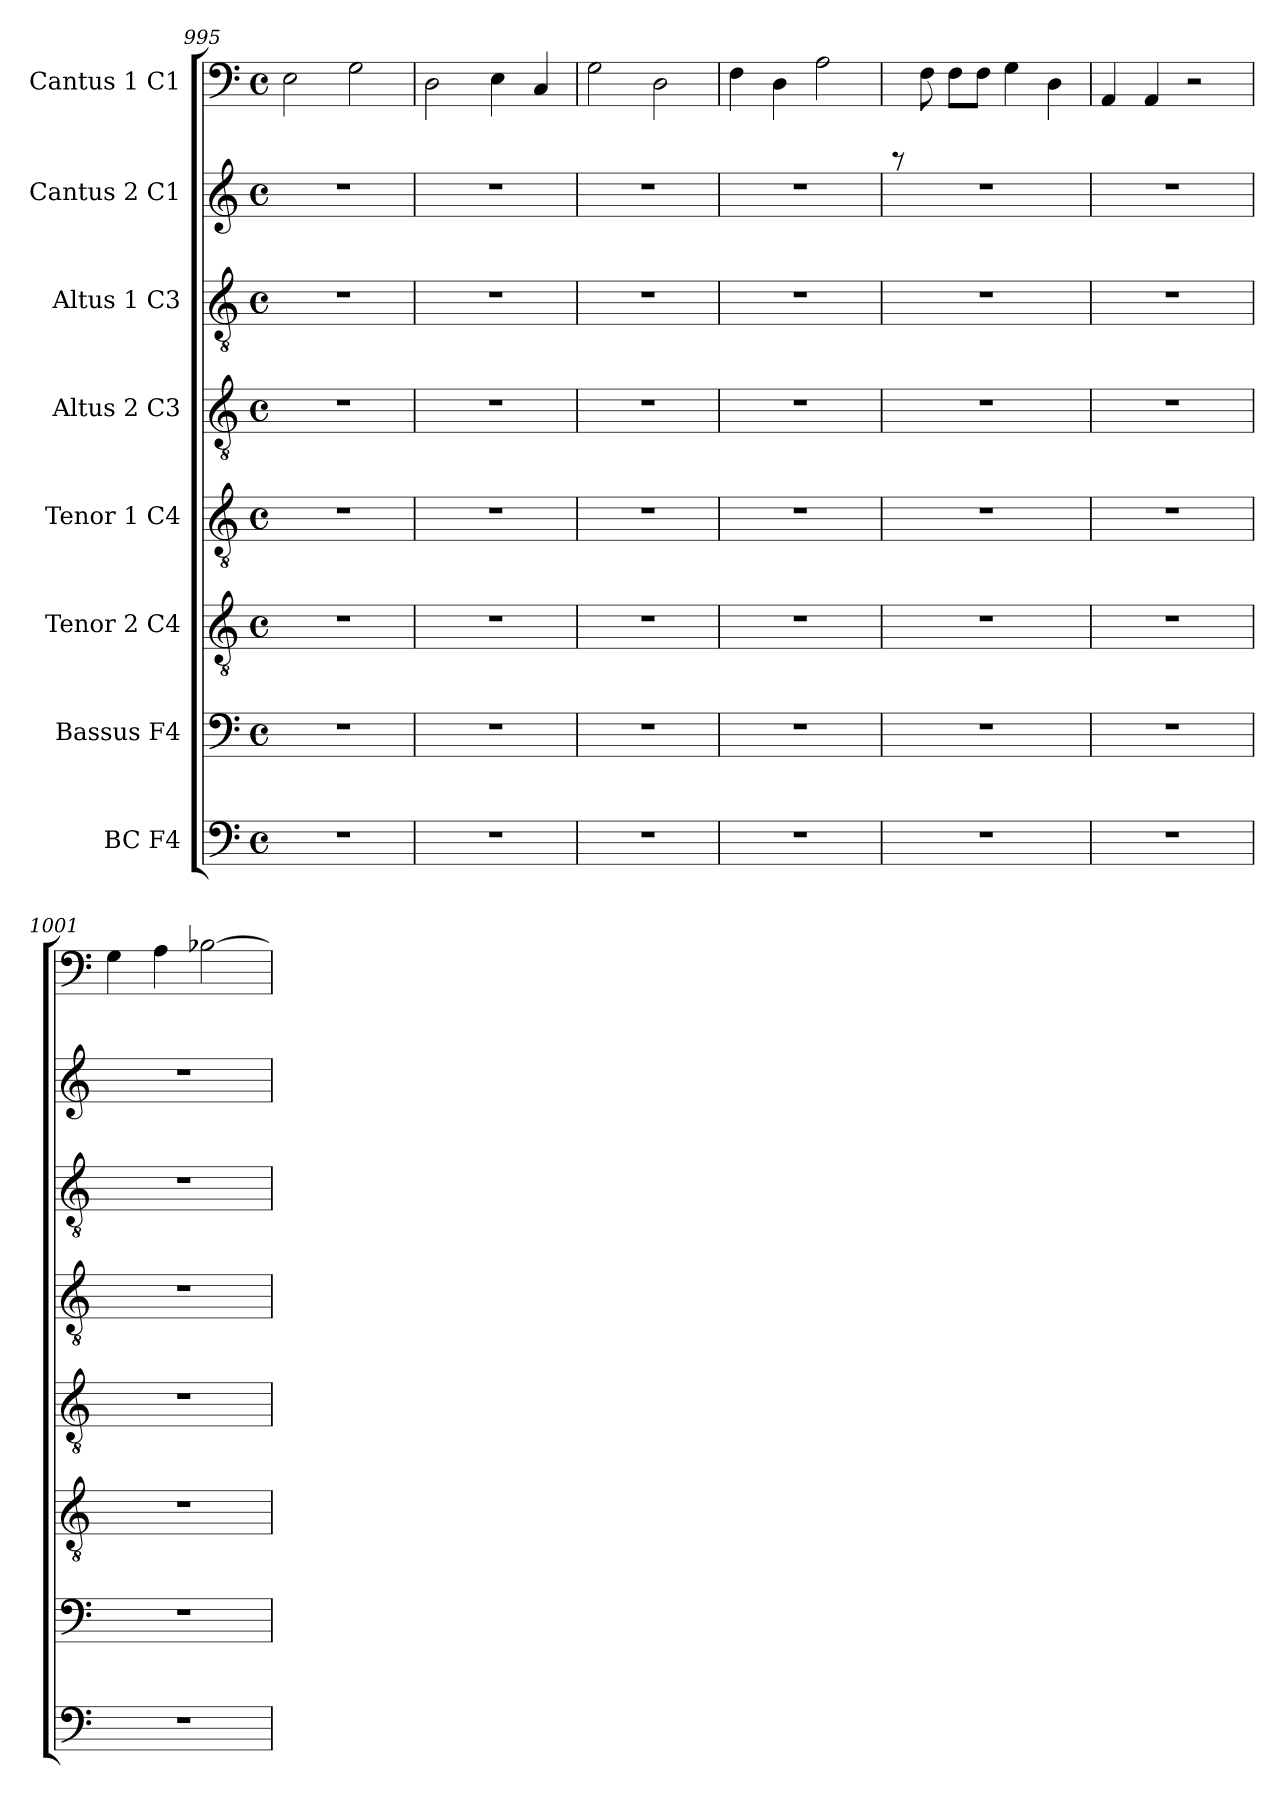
**kern	**kern	**kern	**kern	**kern	**kern	**kern	**kern	**text
*part8	*part7	*part6	*part5	*part4	*part3	*part2	*part1	*part1
*staff8	*staff7	*staff6	*staff5	*staff4	*staff3	*staff2	*staff1	*staff1
*I"BC  F4	*I"Bassus  F4	*I"Tenor 2  C4	*I"Tenor 1  C4	*I"Altus 2  C3	*I"Altus 1  C3	*I"Cantus 2  C1	*I"Cantus 1  C1	*
*clefF4	*clefF4	*clefGv2	*clefGv2	*clefGv2	*clefGv2	*clefG2	*clefF4	*
*k[]	*k[]	*k[]	*k[]	*k[]	*k[]	*k[]	*k[]	*
*C:	*C:	*C:	*C:	*C:	*C:	*C:	*C:	*
*M4/4	*M4/4	*M4/4	*M4/4	*M4/4	*M4/4	*M4/4	*M4/4	*
*met(c)	*met(c)	*met(c)	*met(c)	*met(c)	*met(c)	*met(c)	*met(c)	*
=995	=995	=995	=995	=995	=995	=995	=995	=995
!	!	!	!	!	!	!	!	!LO:LY:b:cj
1r	1r	1r	1r	1r	1r	1r	2E\	.
!	!	!	!	!	!	!	!	!LO:LY:b:cj
.	.	.	.	.	.	.	2G\	.
=996	=996	=996	=996	=996	=996	=996	=996	=996
!	!	!	!	!	!	!	!	!LO:LY:b:cj
1r	1r	1r	1r	1r	1r	1r	2D\	.
!	!	!	!	!	!	!	!	!LO:LY:b:cj
.	.	.	.	.	.	.	4E\	.
!	!	!	!	!	!	!	!	!LO:LY:b:cj
.	.	.	.	.	.	.	4C/	.
=997	=997	=997	=997	=997	=997	=997	=997	=997
!	!	!	!	!	!	!	!	!LO:LY:b:cj
1r	1r	1r	1r	1r	1r	1r	2G\	.
!	!	!	!	!	!	!	!	!LO:LY:b:cj
.	.	.	.	.	.	.	2D\	.
=998	=998	=998	=998	=998	=998	=998	=998	=998
!	!	!	!	!	!	!	!	!LO:LY:b:cj
1r	1r	1r	1r	1r	1r	1r	4F\	.
!	!	!	!	!	!	!	!	!LO:LY:b:cj
.	.	.	.	.	.	.	4D\	.
!	!	!	!	!	!	!	!	!LO:LY:b:cj
.	.	.	.	.	.	.	2A\	.
=999	=999	=999	=999	=999	=999	=999	=999	=999
1r	1r	1r	1r	1r	1r	1r	8rCCC	.
!	!	!	!	!	!	!	!	!LO:LY:b:cj
.	.	.	.	.	.	.	8F\	.
!	!	!	!	!	!	!	!	!LO:LY:b:cj
.	.	.	.	.	.	.	8F\L	.
!	!	!	!	!	!	!	!	!LO:LY:b:cj
.	.	.	.	.	.	.	8F\J	.
!	!	!	!	!	!	!	!	!LO:LY:b:cj
.	.	.	.	.	.	.	4G\	.
!	!	!	!	!	!	!	!	!LO:LY:b:cj
.	.	.	.	.	.	.	4D\	.
=1000	=1000	=1000	=1000	=1000	=1000	=1000	=1000	=1000
!	!	!	!	!	!	!	!	!LO:LY:b:cj
1r	1r	1r	1r	1r	1r	1r	4AA/	.
!	!	!	!	!	!	!	!	!LO:LY:b:cj
.	.	.	.	.	.	.	4AA/	.
.	.	.	.	.	.	.	2r	.
!!LO:LB:g=z
=1001	=1001	=1001	=1001	=1001	=1001	=1001	=1001	=1001
!	!	!	!	!	!	!	!	!LO:LY:b:cj
1r	1r	1r	1r	1r	1r	1r	4G\	.
!	!	!	!	!	!	!	!	!LO:LY:b:cj
.	.	.	.	.	.	.	4A\	.
!	!	!	!	!	!	!	!	!LO:LY:b:cj
.	.	.	.	.	.	.	[>2B-X\	.
=	=	=	=	=	=	=	=	=
*-	*-	*-	*-	*-	*-	*-	*-	*-
